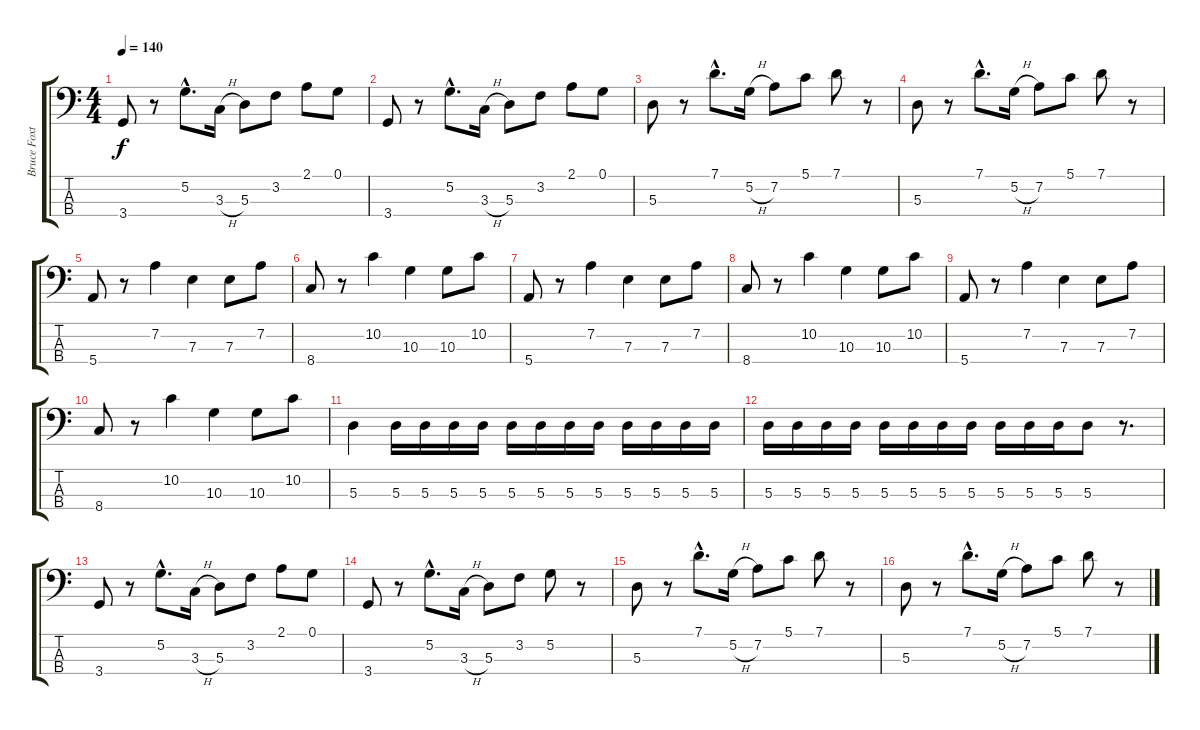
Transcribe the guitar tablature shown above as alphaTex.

\track ("Bruce Foxton" "Bruce Foxt") {instrument electricbassfinger}
\staff {score tabs}
\tuning (G2 D2 A1 E1) {hide}
\ts (4 4)
\tempo 140
\clef f4
\ks c
3.4.8{dy f} r.8 5.2{hac}.8{d} 3.3{h}.16 5.3.8 3.2.8 2.1.8 0.1.8 |
3.4.8 r.8 5.2{hac}.8{d} 3.3{h}.16 5.3.8 3.2.8 2.1.8 0.1.8 |
5.3.8 r.8 7.1{hac}.8{d} 5.2{h}.16 7.2.8 5.1.8 7.1.8 r.8 |
5.3.8 r.8 7.1{hac}.8{d} 5.2{h}.16 7.2.8 5.1.8 7.1.8 r.8 |
5.4.8 r.8 7.2.4 7.3.4 7.3.8 7.2.8 |
8.4.8 r.8 10.2.4 10.3.4 10.3.8 10.2.8 |
5.4.8 r.8 7.2.4 7.3.4 7.3.8 7.2.8 |
8.4.8 r.8 10.2.4 10.3.4 10.3.8 10.2.8 |
5.4.8 r.8 7.2.4 7.3.4 7.3.8 7.2.8 |
8.4.8 r.8 10.2.4 10.3.4 10.3.8 10.2.8 |
5.3.4 5.3.16 5.3.16 5.3.16 5.3.16 5.3.16 5.3.16 5.3.16 5.3.16 5.3.16 5.3.16 5.3.16 5.3.16 |
5.3.16 5.3.16 5.3.16 5.3.16 5.3.16 5.3.16 5.3.16 5.3.16 5.3.16 5.3.16 5.3.16 5.3.8 r.8{d} |
3.4.8 r.8 5.2{hac}.8{d} 3.3{h}.16 5.3.8 3.2.8 2.1.8 0.1.8 |
3.4.8 r.8 5.2{hac}.8{d} 3.3{h}.16 5.3.8 3.2.8 5.2.8 r.8 |
5.3.8 r.8 7.1{hac}.8{d} 5.2{h}.16 7.2.8 5.1.8 7.1.8 r.8 |
5.3.8 r.8 7.1{hac}.8{d} 5.2{h}.16 7.2.8 5.1.8 7.1.8 r.8
